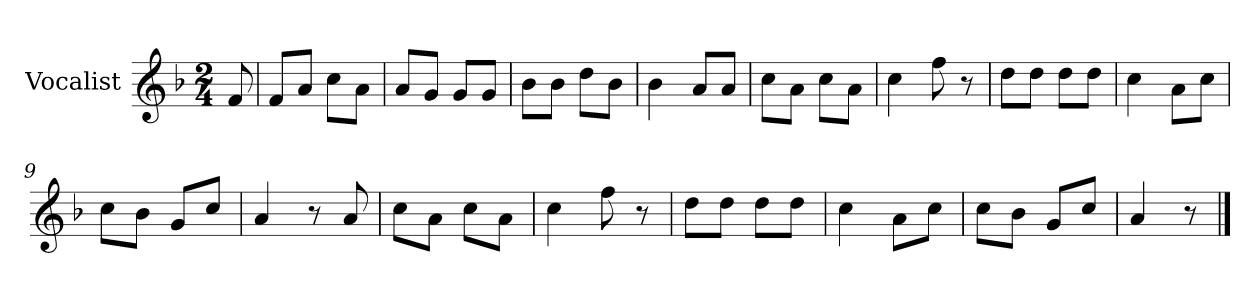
**kern
*part1
*staff1
*I"Vocalist
*k[b-]
*F:
*M2/4
=
8f
=1
8fL
8aJ
8ccL
8aJ
=2
8aL
8gJ
8gL
8gJ
=3
8b-L
8b-J
8ddL
8b-J
=4
4b-
8aL
8aJ
=5
8ccL
8aJ
8ccL
8aJ
=6
4cc
8ff
8r
=7
8ddL
8ddJ
8ddL
8ddJ
=8
4cc
8aL
8ccJ
=9
8ccL
8b-J
8gL
8ccJ
=10
4a
8r
8a
=11
8ccL
8aJ
8ccL
8aJ
=12
4cc
8ff
8r
=13
8ddL
8ddJ
8ddL
8ddJ
=14
4cc
8aL
8ccJ
=15
8ccL
8b-J
8gL
8ccJ
=16
4a
8r
==
*-
